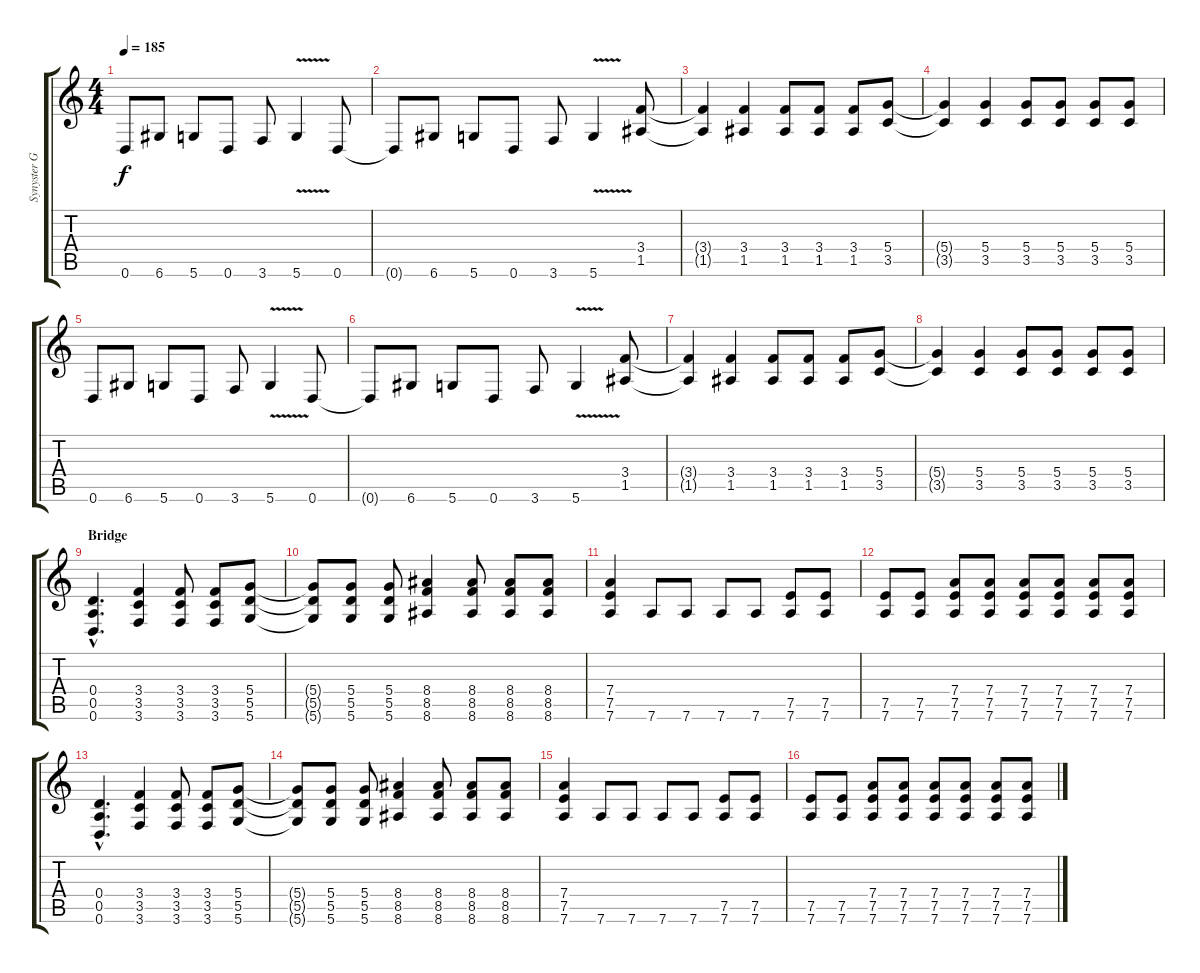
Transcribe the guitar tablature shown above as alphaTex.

\track ("Synyster Gates II" "Synyster G") {instrument distortionguitar}
\staff {score tabs}
\tuning (E4 B3 G3 D3 A2 D2) {hide}
\ts (4 4)
\tempo 185
\clef g2
\ks c
0.6.8{dy f} 6.6.8 5.6.8 0.6.8 3.6.8 5.6{v}.4 0.6.8 |
0.6{t}.8 6.6.8 5.6.8 0.6.8 3.6.8 5.6{v}.4 (3.4 1.5).8 |
(3.4{t} 1.5{t}).4 (3.4 1.5).4 (3.4 1.5).8 (3.4 1.5).8 (3.4 1.5).8 (5.4 3.5).8 |
(5.4{t} 3.5{t}).4 (5.4 3.5).4 (5.4 3.5).8 (5.4 3.5).8 (5.4 3.5).8 (5.4 3.5).8 |
0.6.8 6.6.8 5.6.8 0.6.8 3.6.8 5.6{v}.4 0.6.8 |
0.6{t}.8 6.6.8 5.6.8 0.6.8 3.6.8 5.6{v}.4 (3.4 1.5).8 |
(3.4{t} 1.5{t}).4 (3.4 1.5).4 (3.4 1.5).8 (3.4 1.5).8 (3.4 1.5).8 (5.4 3.5).8 |
(5.4{t} 3.5{t}).4 (5.4 3.5).4 (5.4 3.5).8 (5.4 3.5).8 (5.4 3.5).8 (5.4 3.5).8 |
\section ("" "Bridge")
(0.4{hac} 0.5{hac} 0.6{hac}).4{d} (3.4 3.5 3.6).4 (3.4 3.5 3.6).8 (3.4 3.5 3.6).8 (5.4 5.5 5.6).8 |
(5.4{t} 5.5{t} 5.6{t}).8 (5.4 5.5 5.6).8 (5.4 5.5 5.6).8 (8.4 8.5 8.6).4 (8.4 8.5 8.6).8 (8.4 8.5 8.6).8 (8.4 8.5 8.6).8 |
(7.4 7.5 7.6).4 7.6.8 7.6.8 7.6.8 7.6.8 (7.5 7.6).8 (7.5 7.6).8 |
(7.5 7.6).8 (7.5 7.6).8 (7.4 7.5 7.6).8 (7.4 7.5 7.6).8 (7.4 7.5 7.6).8 (7.4 7.5 7.6).8 (7.4 7.5 7.6).8 (7.4 7.5 7.6).8 |
(0.4{hac} 0.5{hac} 0.6{hac}).4{d} (3.4 3.5 3.6).4 (3.4 3.5 3.6).8 (3.4 3.5 3.6).8 (5.4 5.5 5.6).8 |
(5.4{t} 5.5{t} 5.6{t}).8 (5.4 5.5 5.6).8 (5.4 5.5 5.6).8 (8.4 8.5 8.6).4 (8.4 8.5 8.6).8 (8.4 8.5 8.6).8 (8.4 8.5 8.6).8 |
(7.4 7.5 7.6).4 7.6.8 7.6.8 7.6.8 7.6.8 (7.5 7.6).8 (7.5 7.6).8 |
(7.5 7.6).8 (7.5 7.6).8 (7.4 7.5 7.6).8 (7.4 7.5 7.6).8 (7.4 7.5 7.6).8 (7.4 7.5 7.6).8 (7.4 7.5 7.6).8 (7.4 7.5 7.6).8
